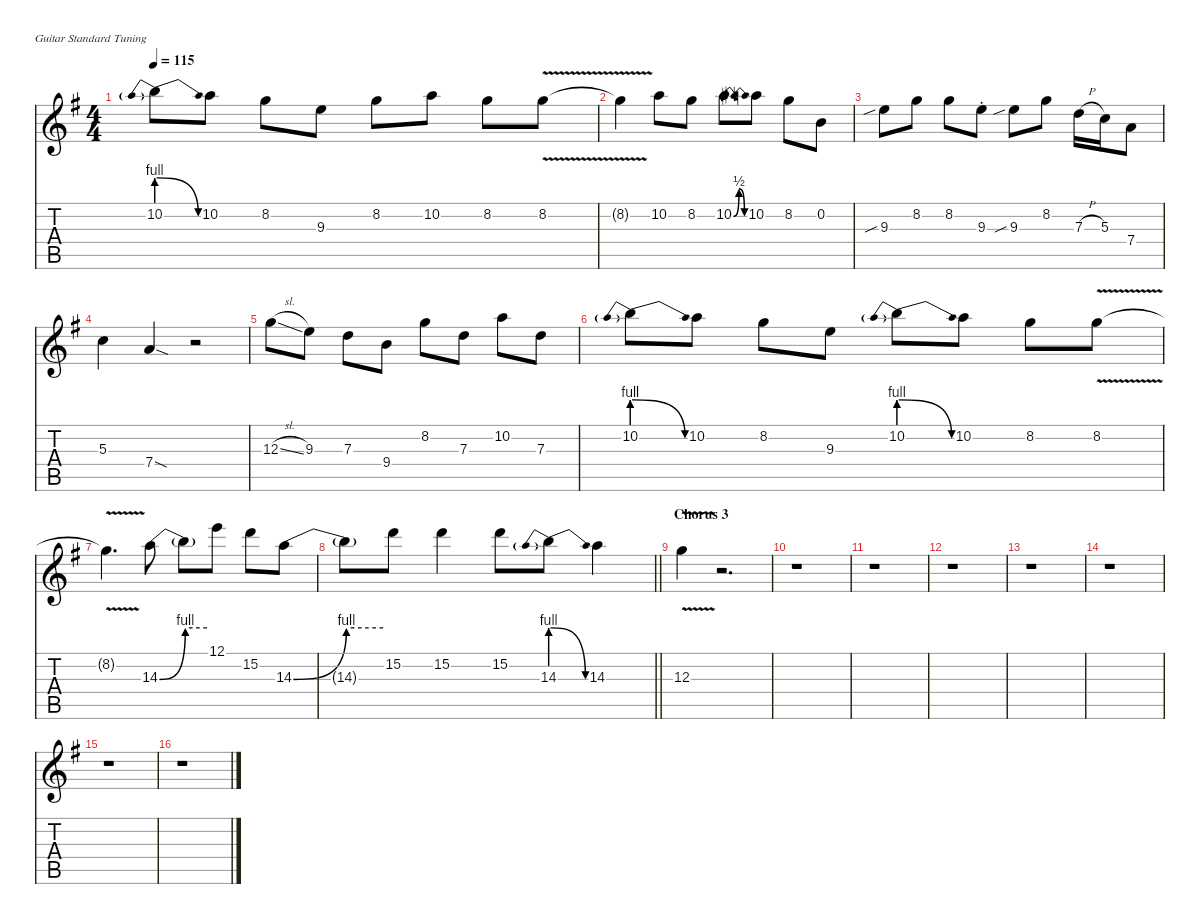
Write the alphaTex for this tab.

\defaultSystemsLayout 8
\hideDynamics
\bracketExtendMode nobrackets
\singleTrackTrackNamePolicy hidden
\multiTrackTrackNamePolicy hidden
\otherSystemsTrackNameOrientation horizontal
\track ("Solo " "dist.guit.") {defaultSystemsLayout 8 instrument distortionguitar}
\staff {score tabs}
\tuning (E4 B3 G3 D3 A2 E2)
\ts (4 4)
\tempo 115
\clef g2
\ks g
10.2{be (prebendrelease 0 4 60 0)}.8{dy f beam Down} 10.2{acc forcenatural}.8{beam Down} 8.2{acc forcenatural}.8{beam Down} 9.3{acc forcenatural}.8{beam Down} 8.2{acc forcenatural}.8{beam Down} 10.2{acc forcenatural}.8{beam Down} 8.2{acc forcenatural}.8{beam Down} 8.2{v acc forcenatural}.8{beam Down} |
8.2{v t acc forcenatural}.4{beam Down} 10.2{acc forcenatural}.8{beam Down} 8.2{acc forcenatural}.8{beam Down} 10.2{be (bendrelease 0 0 9.999999599999999 2 53.0000016 2 60 0) acc forcenatural}.8{beam Down} 10.2{acc forcenatural}.8{beam Down} 8.2{acc forcenatural}.8{beam Down} 0.2{acc forcenatural}.8{beam Down} |
9.3{sib acc forcenatural}.8{beam Down} 8.2{acc forcenatural}.8{beam Down} 8.2{acc forcenatural}.8{beam Down} 9.3{st acc forcenatural}.8{dy mf beam Down} 9.3{sib acc forcenatural}.8{dy f beam Down} 8.2{acc forcenatural}.8{beam Down} 7.3{h acc forcenatural}.16{beam Down} 5.3{acc forcenatural}.16{beam Down} 7.4{acc forcenatural}.8{beam Down} |
5.3{acc forcenatural}.4{beam Down} 7.4{sod acc forcenatural}.4{beam Up} r.2{beam Up} |
12.3{sl acc forcenatural}.8{beam Down} 9.3{acc forcenatural}.8{beam Down} 7.3{acc forcenatural}.8{beam Down} 9.4{acc forcenatural}.8{beam Down} 8.2{acc forcenatural}.8{beam Down} 7.3{acc forcenatural}.8{beam Down} 10.2{acc forcenatural}.8{beam Down} 7.3{acc forcenatural}.8{beam Down} |
10.2{be (prebendrelease 0 4 60 0)}.8{beam Down} 10.2{acc forcenatural}.8{beam Down} 8.2{acc forcenatural}.8{beam Down} 9.3{acc forcenatural}.8{beam Down} 10.2{be (prebendrelease 0 4 60 0)}.8{beam Down} 10.2{acc forcenatural}.8{beam Down} 8.2{acc forcenatural}.8{beam Down} 8.2{v acc forcenatural}.8{beam Down} |
8.2{v t acc forcenatural}.4{d beam Down} 14.3{be (bend 0 0 60 4) acc forcenatural}.8{beam Down} 14.3{be (hold 0 4 60 4) t}.8{beam Down} 12.1{acc forcenatural}.8{beam Down} 15.2{acc forcenatural}.8{beam Down} 14.3{be (bend 0 0 60 4) acc forcenatural}.8{beam Down} |
\barLineRight lightlight
14.3{be (hold 0 4 60 4) t}.8{beam Down} 15.2{acc forcenatural}.8{beam Down} 15.2{acc forcenatural}.4{beam Down} 15.2{acc forcenatural}.8{beam Down} 14.3{be (prebendrelease 0 4 60 0)}.8{beam Down} 14.3{acc forcenatural}.4{beam Down} |
\section ("" "Chorus 3")
12.3{v acc forcenatural}.4{beam Down} r.2{d beam Down} |
r.1{beam Down} |
r.1{beam Down} |
r.1{beam Down} |
r.1{beam Down} |
r.1{beam Down} |
r.1{beam Down} |
r.1{beam Down}
